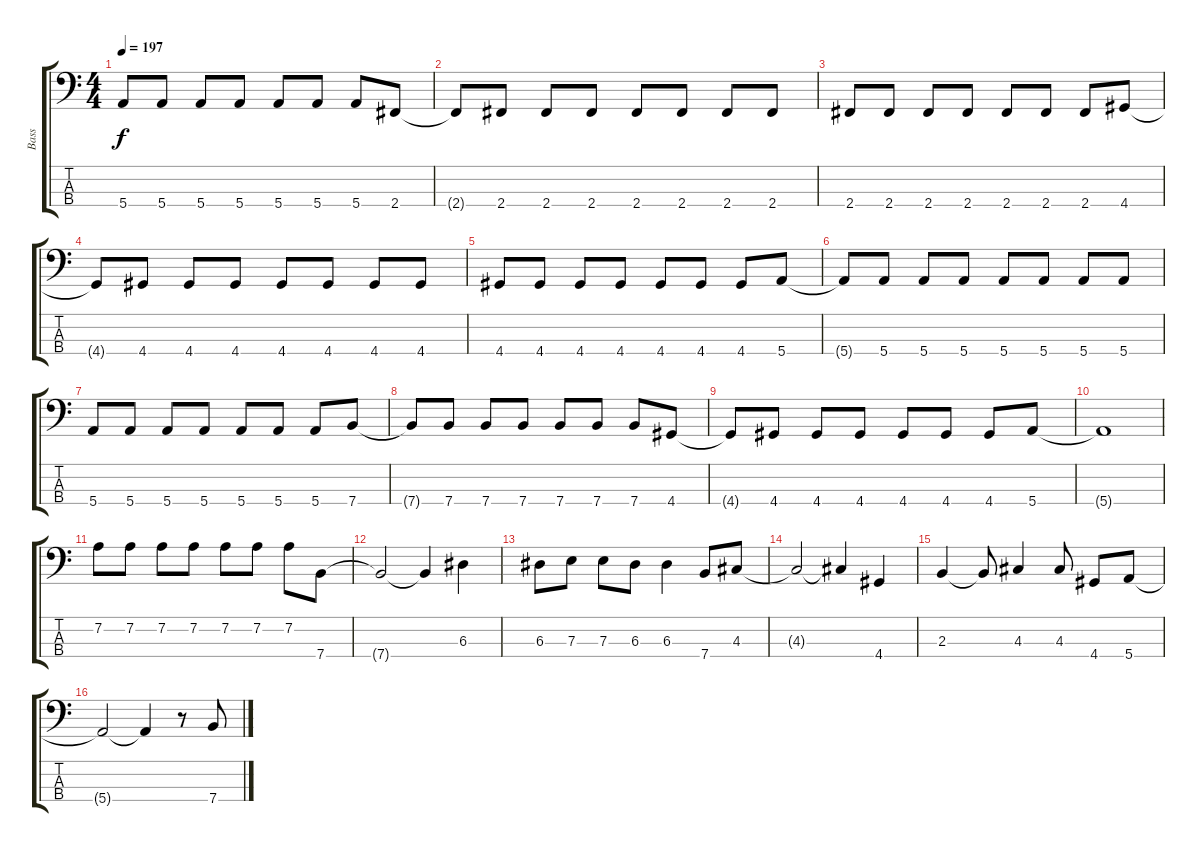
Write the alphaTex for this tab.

\track ("Bass" "Bass") {instrument electricbasspick}
\staff {score tabs}
\tuning (G2 D2 A1 E1) {hide}
\ts (4 4)
\section ("" "")
\tempo 197
\clef f4
\ks c
5.4{t}.8{dy f} 5.4.8 5.4.8 5.4.8 5.4.8 5.4.8 5.4.8 2.4.8 |
2.4{t}.8 2.4.8 2.4.8 2.4.8 2.4.8 2.4.8 2.4.8 2.4.8 |
2.4.8 2.4.8 2.4.8 2.4.8 2.4.8 2.4.8 2.4.8 4.4.8 |
4.4{t}.8 4.4.8 4.4.8 4.4.8 4.4.8 4.4.8 4.4.8 4.4.8 |
4.4.8 4.4.8 4.4.8 4.4.8 4.4.8 4.4.8 4.4.8 5.4.8 |
5.4{t}.8 5.4.8 5.4.8 5.4.8 5.4.8 5.4.8 5.4.8 5.4.8 |
5.4.8 5.4.8 5.4.8 5.4.8 5.4.8 5.4.8 5.4.8 7.4.8 |
7.4{t}.8 7.4.8 7.4.8 7.4.8 7.4.8 7.4.8 7.4.8 4.4.8 |
4.4{t}.8 4.4.8 4.4.8 4.4.8 4.4.8 4.4.8 4.4.8 5.4.8 |
\section ("" "")
5.4{t}.1 |
7.2.8 7.2.8 7.2.8 7.2.8 7.2.8 7.2.8 7.2.8 7.4.8 |
7.4{t}.2 7.4{t}.4 6.3.4 |
6.3.8 7.3.8 7.3.8 6.3.8 6.3.4 7.4.8 4.3.8 |
4.3{t}.2 4.3{t}.4 4.4.4 |
2.3.4 2.3{t}.8 4.3.4 4.3.8 4.4.8 5.4.8 |
5.4{t}.2 5.4{t}.4 r.8 7.4.8
